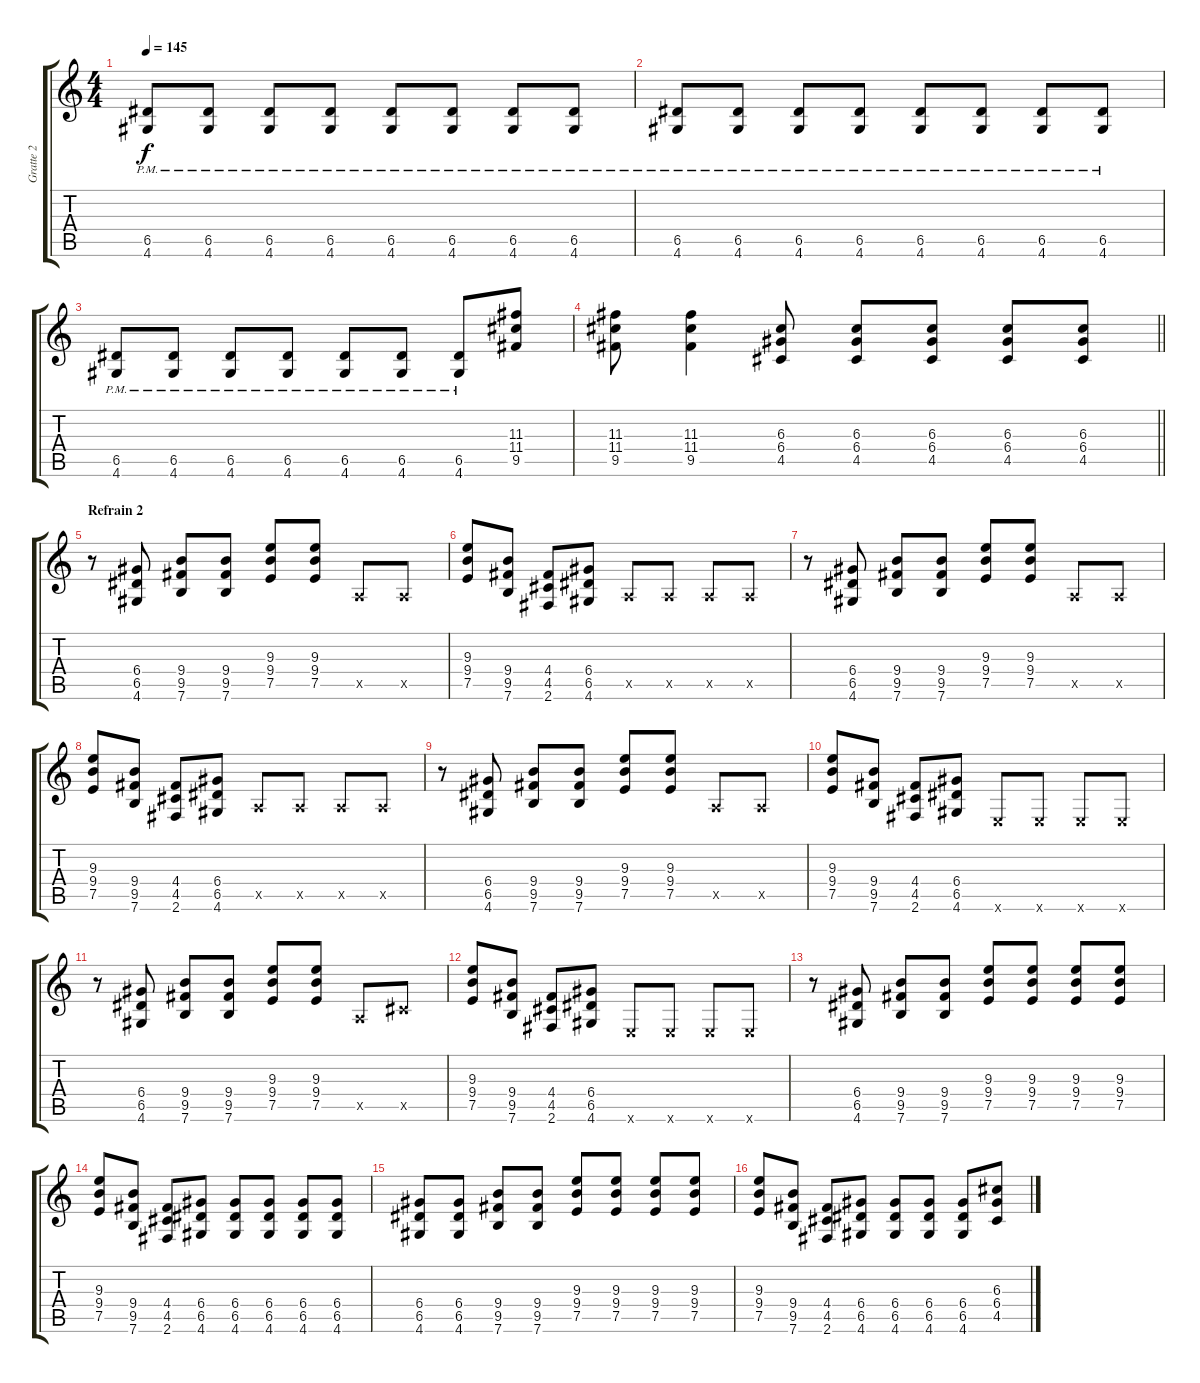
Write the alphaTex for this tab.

\track ("Gratte 2" "Gratte 2") {instrument distortionguitar}
\staff {score tabs}
\tuning (E4 B3 G3 D3 A2 E2) {hide}
\ts (4 4)
\tempo 145
\clef g2
\ks c
(6.5{pm} 4.6{pm}).8{dy f} (6.5{pm} 4.6{pm}).8 (6.5{pm} 4.6{pm}).8 (6.5{pm} 4.6{pm}).8 (6.5{pm} 4.6{pm}).8 (6.5{pm} 4.6{pm}).8 (6.5{pm} 4.6{pm}).8 (6.5{pm} 4.6{pm}).8 |
(6.5{pm} 4.6{pm}).8 (6.5{pm} 4.6{pm}).8 (6.5{pm} 4.6{pm}).8 (6.5{pm} 4.6{pm}).8 (6.5{pm} 4.6{pm}).8 (6.5{pm} 4.6{pm}).8 (6.5{pm} 4.6{pm}).8 (6.5{pm} 4.6{pm}).8 |
(6.5{pm} 4.6{pm}).8 (6.5{pm} 4.6{pm}).8 (6.5{pm} 4.6{pm}).8 (6.5{pm} 4.6{pm}).8 (6.5{pm} 4.6{pm}).8 (6.5{pm} 4.6{pm}).8 (6.5{pm} 4.6{pm}).8 (11.3 11.4 9.5).8 |
\barLineRight lightlight
(11.3 11.4 9.5).8 (11.3 11.4 9.5).4 (6.3 6.4 4.5).8 (6.3 6.4 4.5).8 (6.3 6.4 4.5).8 (6.3 6.4 4.5).8 (6.3 6.4 4.5).8 |
\section ("" "Refrain 2")
r.8 (6.4 6.5 4.6).8 (9.4 9.5 7.6).8 (9.4 9.5 7.6).8 (9.3 9.4 7.5).8 (9.3 9.4 7.5).8 0.5{x}.8 0.5{x}.8 |
(9.3 9.4 7.5).8 (9.4 9.5 7.6).8 (4.4 4.5 2.6).8 (6.4 6.5 4.6).8 0.5{x}.8 0.5{x}.8 0.5{x}.8 0.5{x}.8 |
r.8 (6.4 6.5 4.6).8 (9.4 9.5 7.6).8 (9.4 9.5 7.6).8 (9.3 9.4 7.5).8 (9.3 9.4 7.5).8 0.5{x}.8 0.5{x}.8 |
(9.3 9.4 7.5).8 (9.4 9.5 7.6).8 (4.4 4.5 2.6).8 (6.4 6.5 4.6).8 0.5{x}.8 0.5{x}.8 0.5{x}.8 0.5{x}.8 |
r.8 (6.4 6.5 4.6).8 (9.4 9.5 7.6).8 (9.4 9.5 7.6).8 (9.3 9.4 7.5).8 (9.3 9.4 7.5).8 0.5{x}.8 0.5{x}.8 |
(9.3 9.4 7.5).8 (9.4 9.5 7.6).8 (4.4 4.5 2.6).8 (6.4 6.5 4.6).8 0.6{x}.8 0.6{x}.8 0.6{x}.8 0.6{x}.8 |
r.8 (6.4 6.5 4.6).8 (9.4 9.5 7.6).8 (9.4 9.5 7.6).8 (9.3 9.4 7.5).8 (9.3 9.4 7.5).8 0.5{x}.8 4.5{x}.8 |
(9.3 9.4 7.5).8 (9.4 9.5 7.6).8 (4.4 4.5 2.6).8 (6.4 6.5 4.6).8 0.6{x}.8 0.6{x}.8 0.6{x}.8 0.6{x}.8 |
r.8 (6.4 6.5 4.6).8 (9.4 9.5 7.6).8 (9.4 9.5 7.6).8 (9.3 9.4 7.5).8 (9.3 9.4 7.5).8 (9.3 9.4 7.5).8 (9.3 9.4 7.5).8 |
(9.3 9.4 7.5).8 (9.4 9.5 7.6).8 (4.4 4.5 2.6).8 (6.4 6.5 4.6).8 (6.4 6.5 4.6).8 (6.4 6.5 4.6).8 (6.4 6.5 4.6).8 (6.4 6.5 4.6).8 |
(6.4 6.5 4.6).8 (6.4 6.5 4.6).8 (9.4 9.5 7.6).8 (9.4 9.5 7.6).8 (9.3 9.4 7.5).8 (9.3 9.4 7.5).8 (9.3 9.4 7.5).8 (9.3 9.4 7.5).8 |
(9.3 9.4 7.5).8 (9.4 9.5 7.6).8 (4.4 4.5 2.6).8 (6.4 6.5 4.6).8 (6.4 6.5 4.6).8 (6.4 6.5 4.6).8 (6.4 6.5 4.6).8 (6.3 6.4 4.5).8
